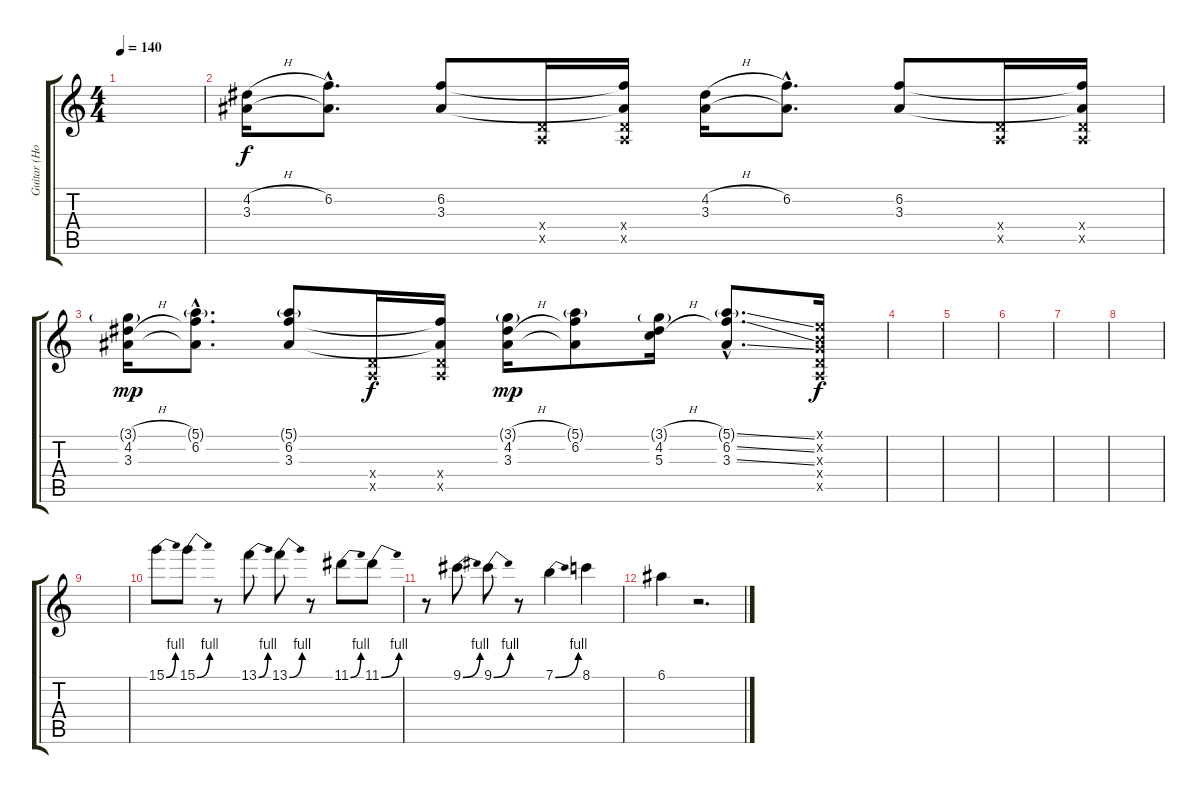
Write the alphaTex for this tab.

\track ("Guitar (Hodgson)" "Guitar (Ho") {instrument distortionguitar}
\staff {score tabs}
\tuning (E4 B3 G3 D3 A2 E2) {hide}
\ts (4 4)
\tempo 140
\clef g2
\ks c
|
(4.2{h} 3.3).16{volume 13 instrument distortionguitar} (6.2{hac} 3.3{hac t}).8{d} (6.2 3.3).8 (0.4{x} 0.5{x}).16 (6.2{t} 3.3{t} 0.4{x} 0.5{x}).16 (4.2{h} 3.3).16 (6.2{hac} 3.3{hac t}).8{d} (6.2 3.3).8 (0.4{x} 0.5{x}).16 (6.2{t} 3.3{t} 0.4{x} 0.5{x}).16 |
(3.1{h g} 4.2{h} 3.3).16{dy mp volume 13 instrument distortionguitar} (5.1{g hac} 6.2{hac} 3.3{hac t}).8{d} (5.1{g} 6.2 3.3).8 (0.4{x} 0.5{x}).16{dy f} (6.2{t} 3.3{t} 0.4{x} 0.5{x}).16 (3.1{h g} 4.2{h} 3.3).16{dy mp} (5.1{g} 6.2 3.3{t}).8 (3.1{h g} 4.2{h} 5.3).16 (5.1{ss g hac} 6.2{ss hac} 3.3{ss hac}).8{d} (0.1{x} 0.2{x} 0.3{x} 0.4{x} 0.5{x}).16{dy f} |
|
|
|
|
|
|
15.1{be (bend 0 0 60 4)}.8{volume 13 instrument distortionguitar} 15.1{be (bend 0 0 60 4)}.8 r.8 13.1{be (bend 0 0 60 4)}.8 13.1{be (bend 0 0 60 4)}.8 r.8 11.1{be (bend 0 0 60 4)}.8 11.1{be (bend 0 0 60 4)}.8 |
r.8 9.1{be (bend 0 0 60 4)}.8 9.1{be (bend 0 0 60 4)}.8 r.8 7.1{be (bend 0 0 60 4)}.4 8.1.4 |
6.1.4 r.2{d}
